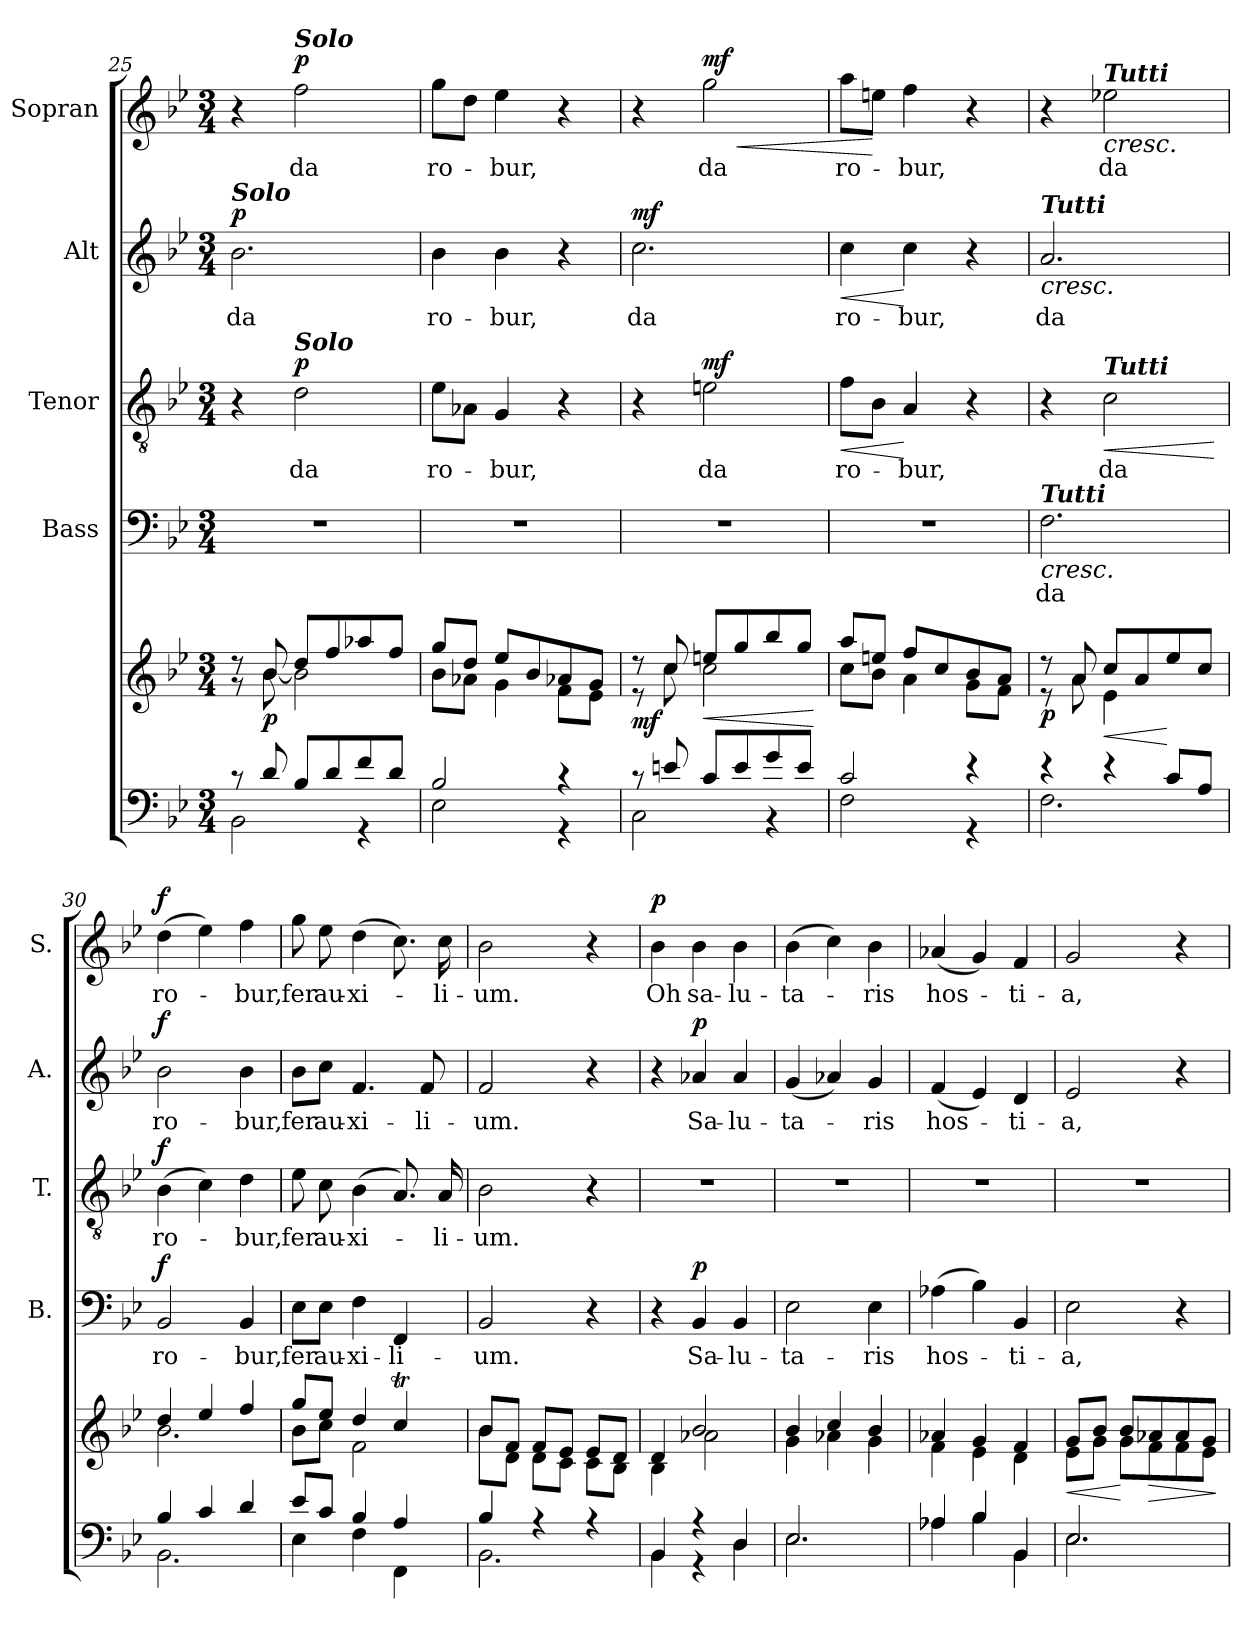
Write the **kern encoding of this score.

**kern	**kern	**dynam	**kern	**text	**dynam	**kern	**text	**dynam	**kern	**text	**dynam	**kern	**text	**dynam
*part5	*part5	*part5	*part4	*part4	*part4	*part3	*part3	*part3	*part2	*part2	*part2	*part1	*part1	*part1
*staff6	*staff5	*staff5/6	*staff4	*staff4	*staff4	*staff3	*staff3	*staff3	*staff2	*staff2	*staff2	*staff1	*staff1	*staff1
*	*	*	*I"Bass	*	*	*I"Tenor	*	*	*I"Alt	*	*	*I"Sopran	*	*
*	*	*	*I'B.	*	*	*I'T.	*	*	*I'A.	*	*	*I'S.	*	*
*clefF4	*clefG2	*	*clefF4	*	*	*clefGv2	*	*	*clefG2	*	*	*clefG2	*	*
*k[b-e-]	*k[b-e-]	*	*k[b-e-]	*	*	*k[b-e-]	*	*	*k[b-e-]	*	*	*k[b-e-]	*	*
*B-:	*B-:	*	*B-:	*	*	*B-:	*	*	*B-:	*	*	*B-:	*	*
*M3/4	*M3/4	*	*M3/4	*	*	*M3/4	*	*	*M3/4	*	*	*M3/4	*	*
=25	=25	=25	=25	=25	=25	=25	=25	=25	=25	=25	=25	=25	=25	=25
*^	*^	*	*	*	*	*	*	*	*	*	*	*	*	*
!	!	!	!	!	!	!	!	!	!	!	!LO:TX:a:Bi:t=Solo	!	!	!	!	!
!	!	!	!	!	!	!	!	!	!	!	!	!LO:LY:b	!LO:DY:a	!	!	!
8rc	2BB-\	8r	8r	.	2.r	.	.	4r	.	.	2.b-\	da	p	4r	.	.
!	!	!	!	!LO:DY:b	!	!	!	!	!	!	!	!	!	!	!	!
8d/	.	8b-/	[<8b-\	p	.	.	.	.	.	.	.	.	.	.	.	.
!	!	!	!	!	!	!	!	!	!	!	!	!	!	!LO:TX:a:Bi:t=Solo	!	!
!	!	!	!	!	!	!	!	!LO:TX:a:Bi:t=Solo	!	!	!	!	!	!	!	!
!	!	!	!	!	!	!	!	!	!LO:LY:b	!LO:DY:a	!	!	!	!	!LO:LY:b	!LO:DY:a
8B-/L	.	8dd/L	2b-\]	.	.	.	.	2d\	da	p	.	.	.	2ff\	da	p
8d/	.	8ff/	.	.	.	.	.	.	.	.	.	.	.	.	.	.
8f/	4r	8aa-X/	.	.	.	.	.	.	.	.	.	.	.	.	.	.
8d/J	.	8ff/J	.	.	.	.	.	.	.	.	.	.	.	.	.	.
!!LO:PB:g=z
=26	=26	=26	=26	=26	=26	=26	=26	=26	=26	=26	=26	=26	=26	=26	=26	=26
!	!	!	!	!	!	!	!	!	!LO:LY:b	!	!	!LO:LY:b	!	!	!LO:LY:b	!
2B-/	2E-\	8gg/L	8b-\L	.	2.r	.	.	8e-\L	ro-	.	4b-\	ro-	.	8gg\L	ro-	.
.	.	8dd/J	8a-X\J	.	.	.	.	8A-X\J	.	.	.	.	.	8dd\J	.	.
!	!	!	!	!	!	!	!	!	!LO:LY:b	!	!	!LO:LY:b	!	!	!LO:LY:b	!
.	.	8ee-/L	4g\	.	.	.	.	4G/	-bur,	.	4b-\	-bur,	.	4ee-\	-bur,	.
.	.	8b-/	.	.	.	.	.	.	.	.	.	.	.	.	.	.
4r	4r	8a-X/	8f\L	.	.	.	.	4r	.	.	4r	.	.	4r	.	.
.	.	8g/J	8e-\J	.	.	.	.	.	.	.	.	.	.	.	.	.
=27	=27	=27	=27	=27	=27	=27	=27	=27	=27	=27	=27	=27	=27	=27	=27	=27
!	!	!	!	!LO:DY:b	!	!	!	!	!	!	!	!LO:LY:b	!LO:DY:a	!	!	!
8rc	2C\	8r	8r	mf	2.r	.	.	4r	.	.	2.cc\	da	mf	4r	.	.
8en/	.	8cc/	8cc\	.	.	.	.	.	.	.	.	.	.	.	.	.
!	!	!	!	!LO:HP:b	!	!	!	!	!LO:LY:b	!LO:DY:a	!	!	!	!	!LO:LY:b	!LO:HP:b
!	!	!	!	!	!	!	!	!	!	!	!	!	!	!	!	!LO:DY:n=1:a
8c/L	.	8een/L	2cc\	<	.	.	.	2en\	da	mf	.	.	.	2gg\	da	< mf
8e/	.	8gg/	.	.	.	.	.	.	.	.	.	.	.	.	.	.
8g/	4r	8bb-/	.	.	.	.	.	.	.	.	.	.	.	.	.	.
8e/J	.	8gg/J	.	.	.	.	.	.	.	.	.	.	.	.	.	.
*v	*v	*	*	*	*	*	*	*	*	*	*	*	*	*	*	*
*	*v	*v	*	*	*	*	*	*	*	*	*	*	*	*	*
.	.	[	.	.	.	.	.	.	.	.	.	.	.	.
=28	=28	=28	=28	=28	=28	=28	=28	=28	=28	=28	=28	=28	=28	=28
*^	*^	*	*	*	*	*	*	*	*	*	*	*	*	*
!	!	!	!	!	!	!	!	!	!LO:LY:b	!LO:HP:b	!	!LO:LY:b	!LO:HP:b	!	!LO:LY:b	!
2c/	2F\	8aa/L	8cc\L	.	2.r	.	.	8f\L	ro-	<	4cc\	ro-	<	8aa\L	ro-	.
.	.	8een/J	8b-\J	.	.	.	.	8B-\J	.	.	.	.	.	8een\J	.	[
!	!	!	!	!	!	!	!	!	!LO:LY:b	!	!	!LO:LY:b	!	!	!LO:LY:b	!
.	.	8ff/L	4a\	.	.	.	.	4A/	-bur,	[	4cc\	-bur,	[	4ff\	-bur,	.
.	.	8cc/	.	.	.	.	.	.	.	.	.	.	.	.	.	.
4r	4r	8b-/	8g\L	.	.	.	.	4r	.	.	4r	.	.	4r	.	.
.	.	8a/J	8f\J	.	.	.	.	.	.	.	.	.	.	.	.	.
=29	=29	=29	=29	=29	=29	=29	=29	=29	=29	=29	=29	=29	=29	=29	=29	=29
!	!	!	!	!	!	!	!	!	!	!	!LO:TX:a:Bi:t=Tutti	!	!	!	!	!
!	!	!	!	!	!LO:TX:a:Bi:t=Tutti	!	!	!	!	!	!	!	!	!	!	!
!	!	!	!	!LO:DY:b	!	!LO:LY:b	!LO:HP:b	!	!	!	!	!LO:LY:b	!LO:HP:b	!	!	!
4rd	2.F\	8r	8r	p	2.F\	da	<	4r	.	.	2.a/	da	<	4r	.	.
.	.	8a/	8a\	.	.	.	.	.	.	.	.	.	.	.	.	.
!	!	!	!	!	!	!	!	!	!	!	!	!	!	!LO:TX:a:Bi:t=Tutti	!	!
!	!	!	!	!	!	!	!	!LO:TX:a:Bi:t=Tutti	!	!	!	!	!	!	!	!
!	!	!	!	!LO:HP:b	!	!	!	!	!LO:LY:b	!LO:HP:b	!	!	!	!	!LO:LY:b	!LO:HP:b
4rd	.	8cc/L	4e-\	<	.	.	.	2c\	da	<	.	.	.	2ee-X\	da	<
.	.	8a/	.	.	.	.	.	.	.	.	.	.	.	.	.	.
8c/L	.	8ee-/	4ryy	[	.	.	.	.	.	.	.	.	.	.	.	.
8A/J	.	8cc/J	.	.	.	.	.	.	.	.	.	.	.	.	.	.
*v	*v	*	*	*	*	*	*	*	*	*	*	*	*	*	*	*
*	*v	*v	*	*	*	*	*	*	*	*	*	*	*	*	*
.	.	.	.	.	.	.	.	[	.	.	.	.	.	.
=30	=30	=30	=30	=30	=30	=30	=30	=30	=30	=30	=30	=30	=30	=30
*^	*^	*	*	*	*	*	*	*	*	*	*	*	*	*
!	!	!	!	!	!	!LO:LY:b	!LO:DY:a	!	!LO:LY:b	!LO:DY:a	!	!LO:LY:b	!LO:DY:a	!	!LO:LY:b	!LO:DY:a
4B-/	2.BB-\	4dd/	2.b-\	.	2BB-/	ro-	f	(>4B-\	ro-	f	2b-\	ro-	f	(>4dd\	ro-	f
4c/	.	4ee-/	.	.	.	.	.	4c\)	.	.	.	.	.	4ee-\)	.	[
!	!	!	!	!	!	!LO:LY:b	!	!	!LO:LY:b	!	!	!LO:LY:b	!	!	!LO:LY:b	!
4d/	.	4ff/	.	.	4BB-/	-bur,	[	4d\	-bur,	.	4b-\	-bur,	[	4ff\	-bur,	.
=31	=31	=31	=31	=31	=31	=31	=31	=31	=31	=31	=31	=31	=31	=31	=31	=31
!	!	!	!	!	!	!LO:LY:b	!	!	!LO:LY:b	!	!	!LO:LY:b	!	!	!LO:LY:b	!
8e-/L	4E-\	8gg/L	8b-\L	.	8E-\L	fer	.	8e-\	fer	.	8b-\L	fer	.	8gg\	fer	.
!	!	!	!	!	!	!LO:LY:b	!	!	!LO:LY:b	!	!	!LO:LY:b	!	!	!LO:LY:b	!
8c/J	.	8ee-/J	8cc\J	.	8E-\J	au-	.	8c\	au-	.	8cc\J	au-	.	8ee-\	au-	.
!	!	!	!	!	!	!LO:LY:b	!	!	!LO:LY:b	!	!	!LO:LY:b	!	!	!LO:LY:b	!
4B-/	4F\	4dd/	2f\	.	4F\	-xi-	.	(>4B-\	-xi-	.	4.f/	-xi-	.	(>4dd\	-xi-	.
!	!	!	!	!	!	!LO:LY:b	!	!	!	!	!	!	!	!	!	!
4A/	4FF\	4ccT/	.	.	4FF/	-li-	.	8.A/)	.	.	.	.	.	8.cc\)	.	.
!	!	!	!	!	!	!	!	!	!	!	!	!LO:LY:b	!	!	!	!
.	.	.	.	.	.	.	.	.	.	.	8f/	-li-	.	.	.	.
!	!	!	!	!	!	!	!	!	!LO:LY:b	!	!	!	!	!	!LO:LY:b	!
.	.	.	.	.	.	.	.	16A/	-li-	.	.	.	.	16cc\	-li-	.
!!LO:LB:g=z
=32	=32	=32	=32	=32	=32	=32	=32	=32	=32	=32	=32	=32	=32	=32	=32	=32
!	!	!	!	!	!	!LO:LY:b	!	!	!LO:LY:b	!	!	!LO:LY:b	!	!	!LO:LY:b	!
4B-/	2.BB-\	8b-/L	8b-\L	.	2BB-/	-um.	.	2B-\	-um.	.	2f/	-um.	.	2b-\	-um.	.
.	.	8f/J	8d\J	.	.	.	.	.	.	.	.	.	.	.	.	.
4rA	.	8f/L	8d\L	.	.	.	.	.	.	.	.	.	.	.	.	.
.	.	8e-/J	8c\J	.	.	.	.	.	.	.	.	.	.	.	.	.
4rG	.	8e-/L	8c\L	.	4r	.	.	4r	.	.	4r	.	.	4r	.	.
.	.	8d/J	8B-\J	.	.	.	.	.	.	.	.	.	.	.	.	.
=33	=33	=33	=33	=33	=33	=33	=33	=33	=33	=33	=33	=33	=33	=33	=33	=33
!	!	!	!	!	!	!	!	!	!	!	!	!	!	!	!LO:LY:b	!LO:DY:a
4BB-/	4BB-\	4d/	4B-\	.	4r	.	.	2.r	.	.	4r	.	.	4b-\	Oh	p
!	!	!	!	!	!	!LO:LY:b	!LO:DY:a	!	!	!	!	!LO:LY:b	!LO:DY:a	!	!LO:LY:b	!
4r	4r	2b-/	2a-X\	.	4BB-/	Sa-	p	.	.	.	4a-X/	Sa-	p	4b-\	sa-	.
!	!	!	!	!	!	!LO:LY:b	!	!	!	!	!	!LO:LY:b	!	!	!LO:LY:b	!
4D/	4D\	.	.	.	4BB-/	-lu-	.	.	.	.	4a-/	-lu-	.	4b-\	-lu-	.
=34	=34	=34	=34	=34	=34	=34	=34	=34	=34	=34	=34	=34	=34	=34	=34	=34
!	!	!	!	!	!	!LO:LY:b	!	!	!	!	!	!LO:LY:b	!	!	!LO:LY:b	!
2.E-/	2.E-\	4b-/	4g\	.	2E-\	-ta-	.	2.r	.	.	(<4g/	-ta-	.	(>4b-\	-ta-	.
.	.	4cc/	4a-X\	.	.	.	.	.	.	.	4a-X/)	.	.	4cc\)	.	.
!	!	!	!	!	!	!LO:LY:b	!	!	!	!	!	!LO:LY:b	!	!	!LO:LY:b	!
.	.	4b-/	4g\	.	4E-\	-ris	.	.	.	.	4g/	-ris	.	4b-\	-ris	.
=35	=35	=35	=35	=35	=35	=35	=35	=35	=35	=35	=35	=35	=35	=35	=35	=35
!	!	!	!	!	!	!LO:LY:b	!	!	!	!	!	!LO:LY:b	!	!	!LO:LY:b	!
4A-X/	4A-\	4a-X/	4f\	.	(>4A-X\	hos-	.	2.r	.	.	(<4f/	hos-	.	(<4a-X/	hos-	.
4B-/	4B-\	4g/	4e-\	.	4B-\)	.	.	.	.	.	4e-/)	.	.	4g/)	.	.
!	!	!	!	!	!	!LO:LY:b	!	!	!	!	!	!LO:LY:b	!	!	!LO:LY:b	!
4BB-/	4BB-\	4f/	4d\	.	4BB-/	-ti-	.	.	.	.	4d/	-ti-	.	4f/	-ti-	.
=36	=36	=36	=36	=36	=36	=36	=36	=36	=36	=36	=36	=36	=36	=36	=36	=36
!	!	!	!	!LO:HP:b	!	!LO:LY:b	!	!	!	!	!	!LO:LY:b	!	!	!LO:LY:b	!
2.E-/	2.E-\	8g/L	8e-\L	<	2E-\	-a,	.	2.r	.	.	2e-/	-a,	.	2g/	-a,	.
.	.	8b-/J	8g\J	.	.	.	.	.	.	.	.	.	.	.	.	.
.	.	8b-/L	8g\L	[	.	.	.	.	.	.	.	.	.	.	.	.
!	!	!	!	!LO:HP:b	!	!	!	!	!	!	!	!	!	!	!	!
.	.	8a-X/	8f\	>	.	.	.	.	.	.	.	.	.	.	.	.
.	.	8a-/	8f\	.	4r	.	.	.	.	.	4r	.	.	4r	.	.
.	.	8g/J	8e-\J	.	.	.	.	.	.	.	.	.	.	.	.	.
*v	*v	*	*	*	*	*	*	*	*	*	*	*	*	*	*	*
*	*v	*v	*	*	*	*	*	*	*	*	*	*	*	*	*
.	.	]	.	.	.	.	.	.	.	.	.	.	.	.
=	=	=	=	=	=	=	=	=	=	=	=	=	=	=
*-	*-	*-	*-	*-	*-	*-	*-	*-	*-	*-	*-	*-	*-	*-
